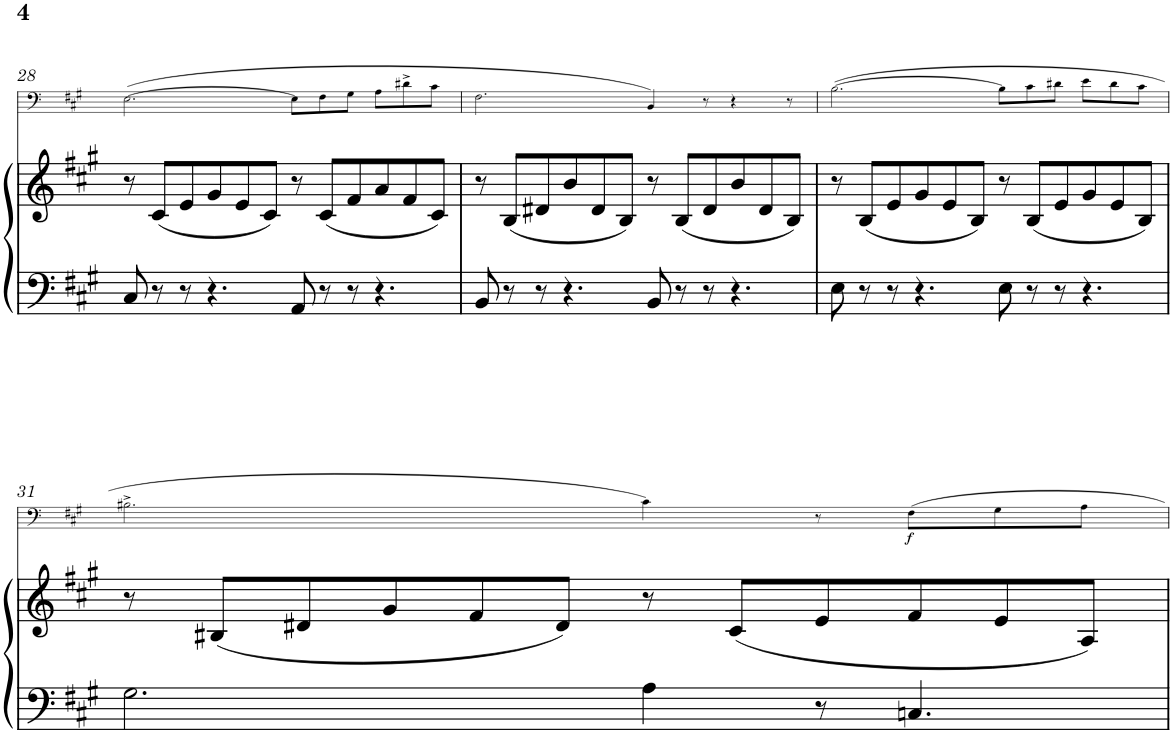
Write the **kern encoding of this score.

**kern	**kern	**kern	**dynam
*part2	*part2	*part1	*part1
*staff3	*staff2	*staff1	*staff1
*I"Piano	*	*I"Trombone	*
*I'Pno	*	*I'Trb	*
!!LO:PB:g=z
*clefF4	*clefG2	*clefF4	*
*k[f#c#g#]	*k[f#c#g#]	*k[f#c#g#]	*
*M12/8	*M12/8	*M12/8	*
=28	=28	=28	=28
8C#/	8r	([2.E\	.
8r	(8c#/L	.	.
8r	8e/	.	.
4.r	8g#/	.	.
.	8e/	.	.
.	8c#/J)	.	.
8AA/	8r	8E\L]	.
8r	(8c#/L	8F#\	.
8r	8f#/	8G#\J	.
4.r	8a/	8A\L	.
.	8f#/	8d#X^\	.
.	8c#/J)	8c#\J	.
=29	=29	=29	=29
8BB/	8r	2.F#\	.
8r	(8B/L	.	.
8r	8d#X/	.	.
4.r	8b/	.	.
.	8d#/	.	.
.	8B/J)	.	.
8BB/	8r	4BB/)	.
8r	(8B/L	.	.
8r	8d#/	8r	.
4.r	8b/	4r	.
.	8d#/	.	.
.	8B/J)	8r	.
=30	=30	=30	=30
8E\	8r	([2.B\	.
8r	(8B/L	.	.
8r	8e/	.	.
4.r	8g#/	.	.
.	8e/	.	.
.	8B/J)	.	.
8E\	8r	8B\L]	.
8r	(8B/L	8c#\	.
8r	8e/	8d#X\J	.
4.r	8g#/	8e\L	.
.	8e/	8d#\	.
.	8B/J)	8c#\J	.
!!LO:LB:g=z
=31	=31	=31	=31
2.G#\	8r	2.B#X^\	.
.	(8B#X/L	.	.
.	8d#X/	.	.
.	8g#/	.	.
.	8f#/	.	.
.	8d#/J)	.	.
4A\	8r	4c#\)	.
.	(8c#/L	.	.
8r	8e/	8r	.
!	!	!	!LO:DY:b
4.Cn/	8f#/	8F#\L	f
.	8e/	8G#\	.
.	8A/J)	8A\J	.
=	=	=	=
*-	*-	*-	*-
